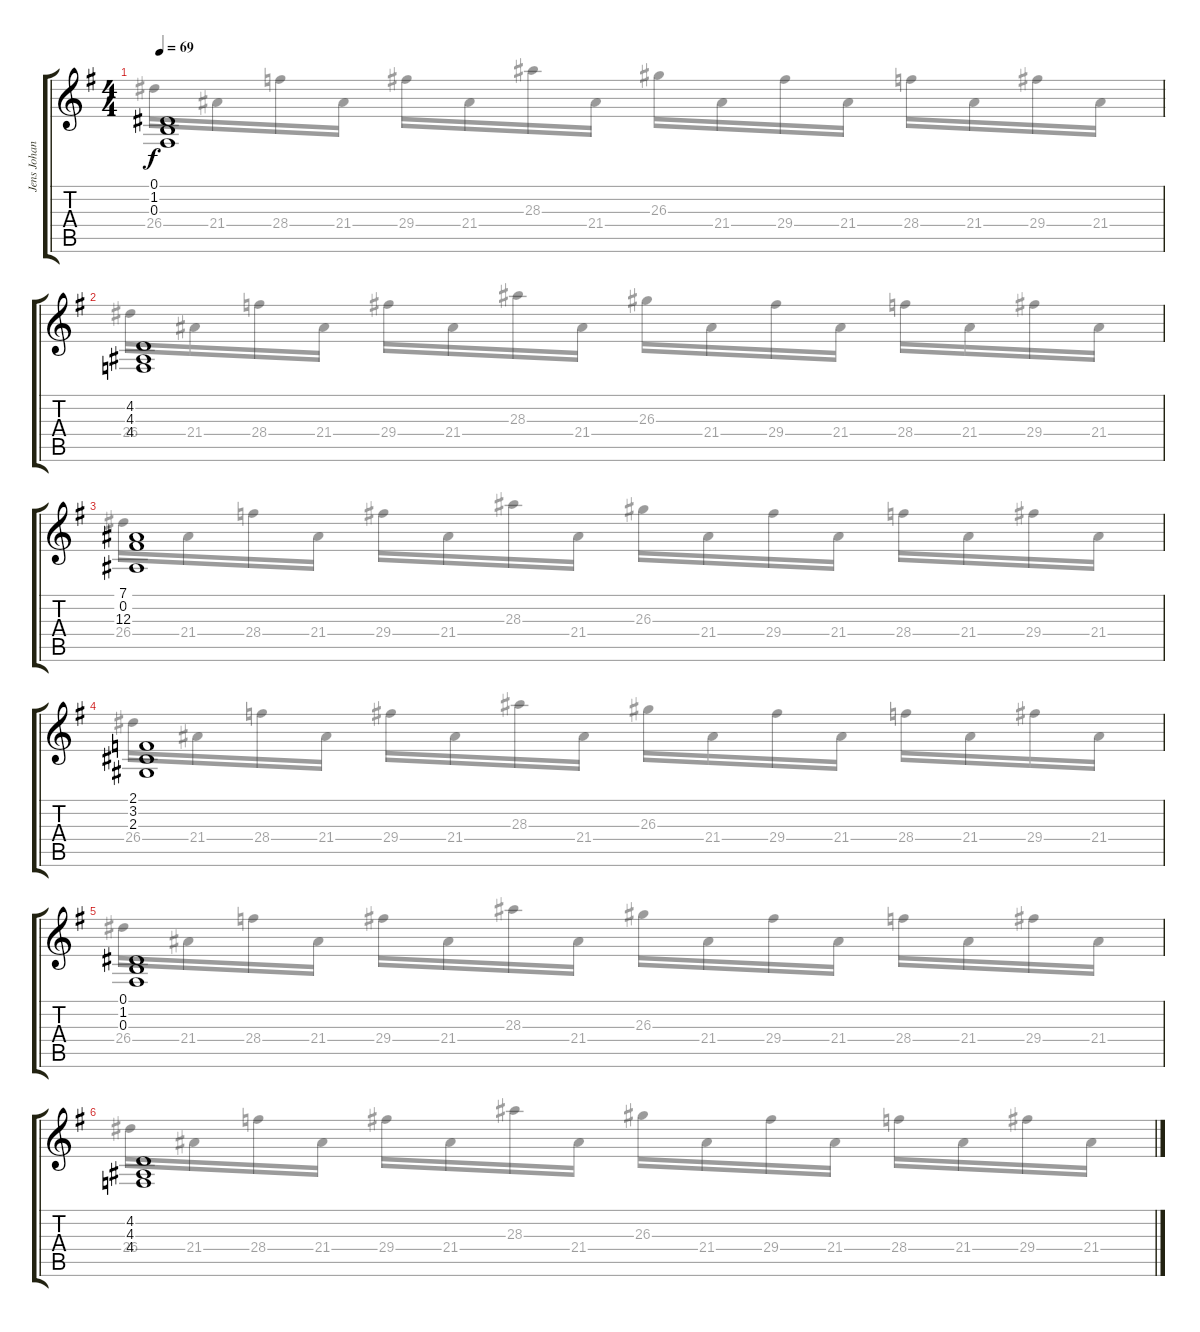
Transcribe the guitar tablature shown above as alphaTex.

\track ("Jens Johansson" "Jens Johan") {instrument stringensemble1}
\staff {score tabs}
\tuning (Eb4 Bb3 Gb3 Db3 Ab2 Eb2) {hide}
\voice
\ts (4 4)
\tempo 69
\clef g2
\ks g
(0.1 1.2 0.3).1{dy f} |
(4.2 4.3 4.4).1 |
(7.1 0.2 12.3).1 |
(2.1 3.2 2.3).1 |
(0.1 1.2 0.3).1 |
(4.2 4.3 4.4).1 |
\voice
\clef g2
\ottava regular
\simile none
\ks g
26.4.16{dy f} 21.4.16 28.4.16 21.4.16 29.4.16 21.4.16 28.3.16 21.4.16 26.3.16 21.4.16 29.4.16 21.4.16 28.4.16 21.4.16 29.4.16 21.4.16 |
26.4.16 21.4.16 28.4.16 21.4.16 29.4.16 21.4.16 28.3.16 21.4.16 26.3.16 21.4.16 29.4.16 21.4.16 28.4.16 21.4.16 29.4.16 21.4.16 |
26.4.16 21.4.16 28.4.16 21.4.16 29.4.16 21.4.16 28.3.16 21.4.16 26.3.16 21.4.16 29.4.16 21.4.16 28.4.16 21.4.16 29.4.16 21.4.16 |
26.4.16 21.4.16 28.4.16 21.4.16 29.4.16 21.4.16 28.3.16 21.4.16 26.3.16 21.4.16 29.4.16 21.4.16 28.4.16 21.4.16 29.4.16 21.4.16 |
26.4.16 21.4.16 28.4.16 21.4.16 29.4.16 21.4.16 28.3.16 21.4.16 26.3.16 21.4.16 29.4.16 21.4.16 28.4.16 21.4.16 29.4.16 21.4.16 |
26.4.16 21.4.16 28.4.16 21.4.16 29.4.16 21.4.16 28.3.16 21.4.16 26.3.16 21.4.16 29.4.16 21.4.16 28.4.16 21.4.16 29.4.16 21.4.16 |
